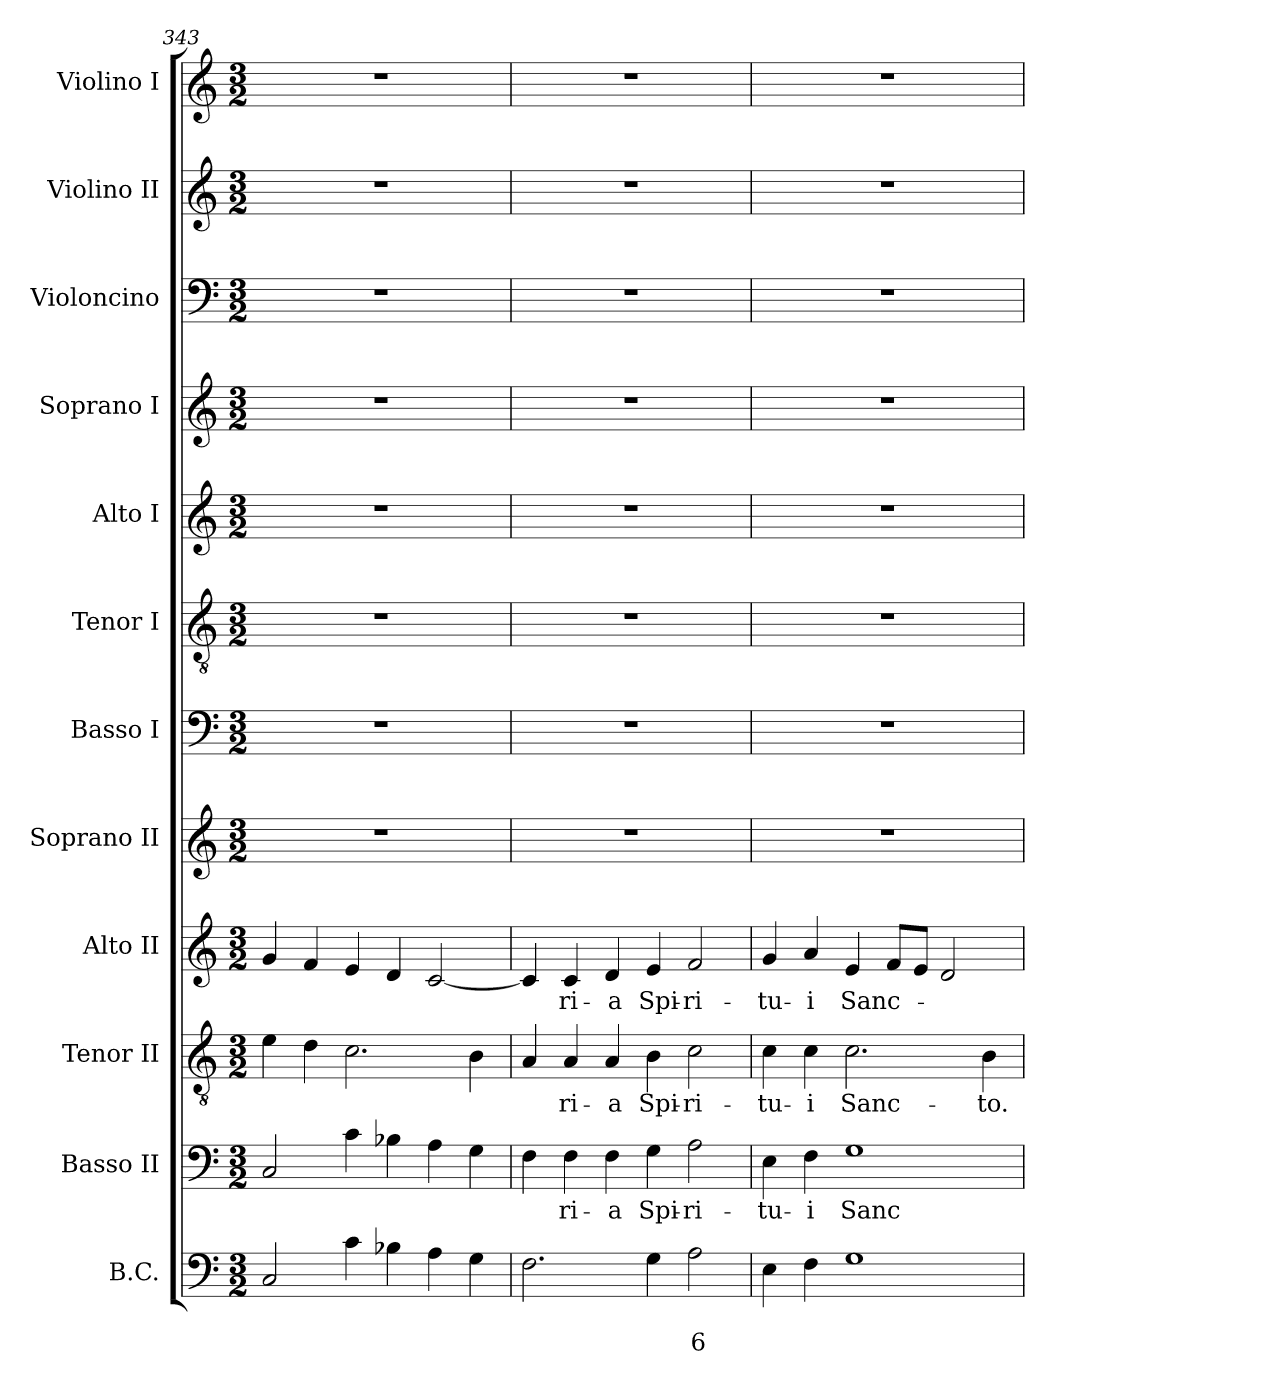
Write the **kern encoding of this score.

**kern	**text	**text	**kern	**text	**kern	**text	**kern	**text	**kern	**kern	**kern	**kern	**kern	**kern	**kern	**kern
*part12	*part12	*part12	*part11	*part11	*part10	*part10	*part9	*part9	*part8	*part7	*part6	*part5	*part4	*part3	*part2	*part1
*staff12	*staff12	*staff12	*staff11	*staff11	*staff10	*staff10	*staff9	*staff9	*staff8	*staff7	*staff6	*staff5	*staff4	*staff3	*staff2	*staff1
*I"B.C.	*	*	*I"Basso II	*	*I"Tenor II	*	*I"Alto II	*	*I"Soprano II	*I"Basso I	*I"Tenor I	*I"Alto I	*I"Soprano I	*I"Violoncino	*I"Violino II	*I"Violino I
*I'BC	*	*	*I'B 2	*	*I'T 2	*	*I'A 2	*	*I'S 2	*I'B 1	*I'T 1	*I'A 1	*I'S 1	*I'Vc.	*I'Vln. II	*I'Vln. I
*clefF4	*	*	*clefF4	*	*clefGv2	*	*clefG2	*	*clefG2	*clefF4	*clefGv2	*clefG2	*clefG2	*clefF4	*clefG2	*clefG2
*k[]	*	*	*k[]	*	*k[]	*	*k[]	*	*k[]	*k[]	*k[]	*k[]	*k[]	*k[]	*k[]	*k[]
*C:	*	*	*C:	*	*C:	*	*C:	*	*C:	*C:	*C:	*C:	*C:	*C:	*C:	*C:
*M3/2	*	*	*M3/2	*	*M3/2	*	*M3/2	*	*M3/2	*M3/2	*M3/2	*M3/2	*M3/2	*M3/2	*M3/2	*M3/2
=343	=343	=343	=343	=343	=343	=343	=343	=343	=343	=343	=343	=343	=343	=343	=343	=343
2C/	.	.	2C/	.	4e\	.	4g/	.	1.r	1.r	1.r	1.r	1.r	1.r	1.r	1.r
.	.	.	.	.	4d\	.	4f/	.	.	.	.	.	.	.	.	.
4c\	.	.	4c\	.	2.c\	.	4e/	.	.	.	.	.	.	.	.	.
4B-X\	.	.	4B-X\	.	.	.	4d/	.	.	.	.	.	.	.	.	.
4A\	.	.	4A\	.	.	.	[2c/	.	.	.	.	.	.	.	.	.
4G\	.	.	4G\	.	4B\	.	.	.	.	.	.	.	.	.	.	.
=344	=344	=344	=344	=344	=344	=344	=344	=344	=344	=344	=344	=344	=344	=344	=344	=344
2.F\	.	.	4F\	.	4A/	.	4c/]	.	1.r	1.r	1.r	1.r	1.r	1.r	1.r	1.r
!	!	!	!	!LO:LY:b	!	!	!	!	!	!	!	!	!	!	!	!
!	!	!	!	!	!	!LO:LY:b	!	!	!	!	!	!	!	!	!	!
!	!	!	!	!	!	!	!	!LO:LY:b	!	!	!	!	!	!	!	!
.	.	.	4F\	-ri-	4A/	-ri-	4c/	-ri-	.	.	.	.	.	.	.	.
!	!	!	!	!LO:LY:b	!	!	!	!	!	!	!	!	!	!	!	!
!	!	!	!	!	!	!LO:LY:b	!	!	!	!	!	!	!	!	!	!
!	!	!	!	!	!	!	!	!LO:LY:b	!	!	!	!	!	!	!	!
.	.	.	4F\	-a	4A/	-a	4d/	-a	.	.	.	.	.	.	.	.
!	!	!	!	!LO:LY:b	!	!	!	!	!	!	!	!	!	!	!	!
!	!	!	!	!	!	!LO:LY:b	!	!	!	!	!	!	!	!	!	!
!	!	!	!	!	!	!	!	!LO:LY:b	!	!	!	!	!	!	!	!
4G\	.	.	4G\	Spi-	4B\	Spi-	4e/	Spi-	.	.	.	.	.	.	.	.
!	!	!LO:LY:b	!	!	!	!	!	!	!	!	!	!	!	!	!	!
!	!	!	!	!LO:LY:b	!	!	!	!	!	!	!	!	!	!	!	!
!	!	!	!	!	!	!LO:LY:b	!	!	!	!	!	!	!	!	!	!
!	!	!	!	!	!	!	!	!LO:LY:b	!	!	!	!	!	!	!	!
2A\	.	6	2A\	-ri-	2c\	-ri-	2f/	-ri-	.	.	.	.	.	.	.	.
!!LO:PB:g=z
=345	=345	=345	=345	=345	=345	=345	=345	=345	=345	=345	=345	=345	=345	=345	=345	=345
!	!	!	!	!LO:LY:b	!	!	!	!	!	!	!	!	!	!	!	!
!	!	!	!	!	!	!LO:LY:b	!	!	!	!	!	!	!	!	!	!
!	!	!	!	!	!	!	!	!LO:LY:b	!	!	!	!	!	!	!	!
4E\	.	.	4E\	-tu-	4c\	-tu-	4g/	-tu-	1.r	1.r	1.r	1.r	1.r	1.r	1.r	1.r
!	!	!	!	!LO:LY:b	!	!	!	!	!	!	!	!	!	!	!	!
!	!	!	!	!	!	!LO:LY:b	!	!	!	!	!	!	!	!	!	!
!	!	!	!	!	!	!	!	!LO:LY:b	!	!	!	!	!	!	!	!
4F\	.	.	4F\	-i	4c\	-i	4a/	-i	.	.	.	.	.	.	.	.
!	!	!	!	!LO:LY:b	!	!	!	!	!	!	!	!	!	!	!	!
!	!	!	!	!	!	!LO:LY:b	!	!	!	!	!	!	!	!	!	!
!	!	!	!	!	!	!	!	!LO:LY:b	!	!	!	!	!	!	!	!
1G	.	.	1G	Sanc-	2.c\	Sanc-	4e/	Sanc-	.	.	.	.	.	.	.	.
.	.	.	.	.	.	.	8f/L	.	.	.	.	.	.	.	.	.
.	.	.	.	.	.	.	8e/J	.	.	.	.	.	.	.	.	.
.	.	.	.	.	.	.	2d/	.	.	.	.	.	.	.	.	.
!	!	!	!	!	!	!LO:LY:b	!	!	!	!	!	!	!	!	!	!
.	.	.	.	.	4B\	-to.	.	.	.	.	.	.	.	.	.	.
=	=	=	=	=	=	=	=	=	=	=	=	=	=	=	=	=
*-	*-	*-	*-	*-	*-	*-	*-	*-	*-	*-	*-	*-	*-	*-	*-	*-
